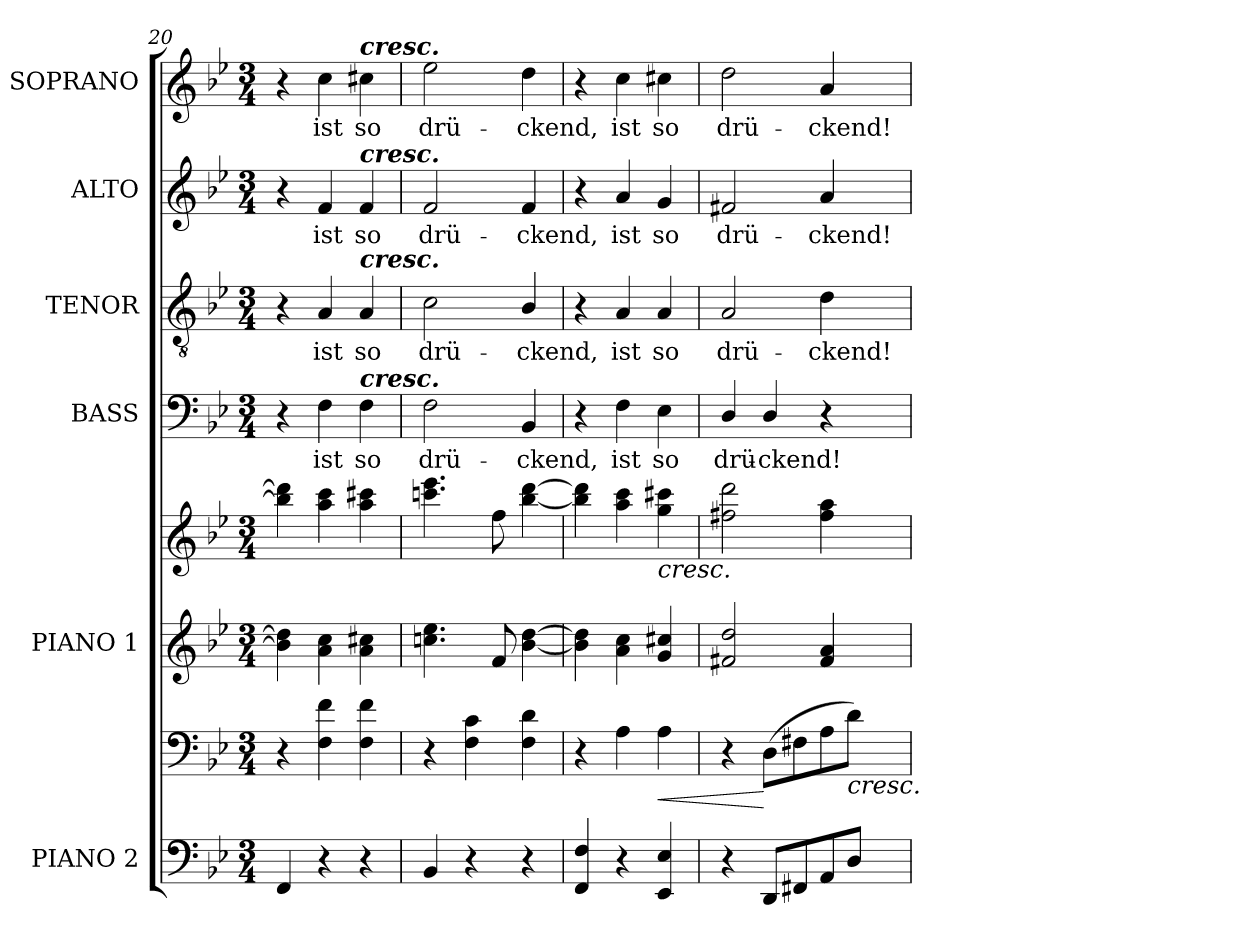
**kern	**kern	**dynam	**kern	**kern	**dynam	**kern	**text	**kern	**text	**kern	**text	**kern	**text
*part6	*part6	*part6	*part5	*part5	*part5	*part4	*part4	*part3	*part3	*part2	*part2	*part1	*part1
*staff8	*staff7	*staff7/8	*staff6	*staff5	*staff5/6	*staff4	*staff4	*staff3	*staff3	*staff2	*staff2	*staff1	*staff1
*I"PIANO 2	*	*	*I"PIANO 1	*	*	*I"BASS	*	*I"TENOR	*	*I"ALTO	*	*I"SOPRANO	*
*I'Pno.	*	*	*I'Pno.	*	*	*I'B.	*	*I'T.	*	*I'A.	*	*I'S.	*
*clefF4	*clefF4	*	*clefG2	*clefG2	*	*clefF4	*	*clefGv2	*	*clefG2	*	*clefG2	*
*	*	*	*	*	*	*	*	*ITrd7c12	*	*	*	*	*
*k[b-e-]	*k[b-e-]	*	*k[b-e-]	*k[b-e-]	*	*k[b-e-]	*	*k[b-e-]	*	*k[b-e-]	*	*k[b-e-]	*
*B-:	*B-:	*	*B-:	*B-:	*	*B-:	*	*B-:	*	*B-:	*	*B-:	*
*M3/4	*M3/4	*	*M3/4	*M3/4	*	*M3/4	*	*M3/4	*	*M3/4	*	*M3/4	*
=20	=20	=20	=20	=20	=20	=20	=20	=20	=20	=20	=20	=20	=20
4FFi/	4r	.	4b-i\] 4ddi]	4bb-i\] 4dddi]	.	4r	.	4r	.	4r	.	4r	.
!	!	!	!	!	!	!	!LO:LY:b:color=#000000	!	!	!	!	!	!
!	!	!	!	!	!	!	!	!	!LO:LY:b:color=#000000	!	!	!	!
!	!	!	!	!	!	!	!	!	!	!	!LO:LY:b:color=#000000	!	!
!	!	!	!	!	!	!	!	!	!	!	!	!	!LO:LY:b:color=#000000
4r	4Fi\ 4fi	.	4ai\ 4cci	4aai\ 4ccci	.	4Fi\	ist	4AAi/	ist	4fi/	ist	4cci\	ist
!	!	!	!	!	!	!	!LO:LY:b:color=#000000	!	!	!	!	!	!
!	!	!	!	!	!	!	!	!	!LO:LY:b:color=#000000	!	!	!	!
!	!	!	!	!	!	!	!	!	!	!	!LO:LY:b:color=#000000	!	!
!	!	!	!	!	!	!	!	!	!	!	!	!LO:TX:a:Bi:t=cresc.	!
!	!	!	!	!	!	!	!	!	!	!LO:TX:a:Bi:t=cresc.	!	!	!
!	!	!	!	!	!	!	!	!LO:TX:a:Bi:t=cresc.	!	!	!	!	!
!	!	!	!	!	!	!LO:TX:a:Bi:t=cresc.	!	!	!	!	!	!	!
!	!	!	!	!	!	!	!	!	!	!	!	!	!LO:LY:b:color=#000000
4r	4Fi\ 4fi	.	4ai\ 4cc#Xi	4aai\ 4ccc#Xi	.	4Fi\	so	4AAi/	so	4fi/	so	4cc#Xi\	so
=21	=21	=21	=21	=21	=21	=21	=21	=21	=21	=21	=21	=21	=21
!	!	!	!	!	!	!	!LO:LY:b:color=#000000	!	!	!	!	!	!
!	!	!	!	!	!	!	!	!	!LO:LY:b:color=#000000	!	!	!	!
!	!	!	!	!	!	!	!	!	!	!	!LO:LY:b:color=#000000	!	!
!	!	!	!	!	!	!	!	!	!	!	!	!	!LO:LY:b:color=#000000
4BB-i/	4r	.	4.ccni\ 4.ee-i	4.cccni\ 4.eee-i	.	2Fi\	drü-	2Ci\	drü-	2fi/	drü-	2ee-i\	drü-
4r	4Fi\ 4ci	.	.	.	.	.	.	.	.	.	.	.	.
.	.	.	8fi/	8ffi\	.	.	.	.	.	.	.	.	.
!	!	!	!	!	!	!	!LO:LY:b:color=#000000	!	!	!	!	!	!
!	!	!	!	!	!	!	!	!	!LO:LY:b:color=#000000	!	!	!	!
!	!	!	!	!	!	!	!	!	!	!	!LO:LY:b:color=#000000	!	!
!	!	!	!	!	!	!	!	!	!	!	!	!	!LO:LY:b:color=#000000
4r	4Fi\ 4di	.	[4b-i\ [4ddi	[4bb-i\ [4dddi	.	4BB-i/	-ckend,	4BB-i/	-ckend,	4fi/	-ckend,	4ddi\	-ckend,
!!LO:LB:g=z
=22	=22	=22	=22	=22	=22	=22	=22	=22	=22	=22	=22	=22	=22
4FFi/ 4Fi	4r	.	4b-i\] 4ddi]	4bb-i\] 4dddi]	.	4r	.	4r	.	4r	.	4r	.
!	!	!	!	!	!	!	!LO:LY:b:color=#000000	!	!	!	!	!	!
!	!	!	!	!	!	!	!	!	!LO:LY:b:color=#000000	!	!	!	!
!	!	!	!	!	!	!	!	!	!	!	!LO:LY:b:color=#000000	!	!
!	!	!	!	!	!	!	!	!	!	!	!	!	!LO:LY:b:color=#000000
4r	4Ai\	[	4ai\ 4cci	4aai\ 4ccci	[	4Fi\	ist	4AAi/	ist	4ai/	ist	4cci\	ist
!	!	!LO:HP:b	!	!	!LO:HP:b	!	!	!	!	!	!	!	!
!	!	!	!	!	!	!	!LO:LY:b:color=#000000	!	!	!	!	!	!
!	!	!	!	!	!	!	!	!	!LO:LY:b:color=#000000	!	!	!	!
!	!	!	!	!	!	!	!	!	!	!	!LO:LY:b:color=#000000	!	!
!	!	!	!	!	!	!	!	!	!	!	!	!	!LO:LY:b:color=#000000
4EE-i/ 4E-i	4Ai\	<	4gi/ 4cc#Xi	4ggi\ 4ccc#Xi	<	4E-i\	so	4AAi/	so	4gi/	so	4cc#Xi\	so
=23	=23	=23	=23	=23	=23	=23	=23	=23	=23	=23	=23	=23	=23
!	!	!	!	!	!	!	!LO:LY:b:color=#000000	!	!	!	!	!	!
!	!	!	!	!	!	!	!	!	!LO:LY:b:color=#000000	!	!	!	!
!	!	!	!	!	!	!	!	!	!	!	!LO:LY:b:color=#000000	!	!
!	!	!	!	!	!	!	!	!	!	!	!	!	!LO:LY:b:color=#000000
4r	4r	.	2f#Xi/ 2ddi	2ff#Xi\ 2dddi	.	4Di/	drü-	2AAi/	drü-	2f#Xi/	drü-	2ddi\	drü-
!	!	!	!	!	!	!	!LO:LY:b:color=#000000	!	!	!	!	!	!
8DDi/L	(8Di\L	[	.	.	.	4Di/	-ckend!	.	.	.	.	.	.
8FF#Xi/	8F#Xi\	.	.	.	.	.	.	.	.	.	.	.	.
!	!	!	!	!	!	!	!	!	!LO:LY:b:color=#000000	!	!	!	!
!	!	!	!	!	!	!	!	!	!	!	!LO:LY:b:color=#000000	!	!
!	!	!	!	!	!	!	!	!	!	!	!	!	!LO:LY:b:color=#000000
8AAi/	8Ai\	.	4f#i/ 4ai	4ff#i\ 4aai	.	4r	.	4Di\	-ckend!	4ai/	-ckend!	4ai/	-ckend!
!	!	!LO:HP:b	!	!	!	!	!	!	!	!	!	!	!
8Di/J	8di\J)	<	.	.	.	.	.	.	.	.	.	.	.
=	=	=	=	=	=	=	=	=	=	=	=	=	=
*-	*-	*-	*-	*-	*-	*-	*-	*-	*-	*-	*-	*-	*-
